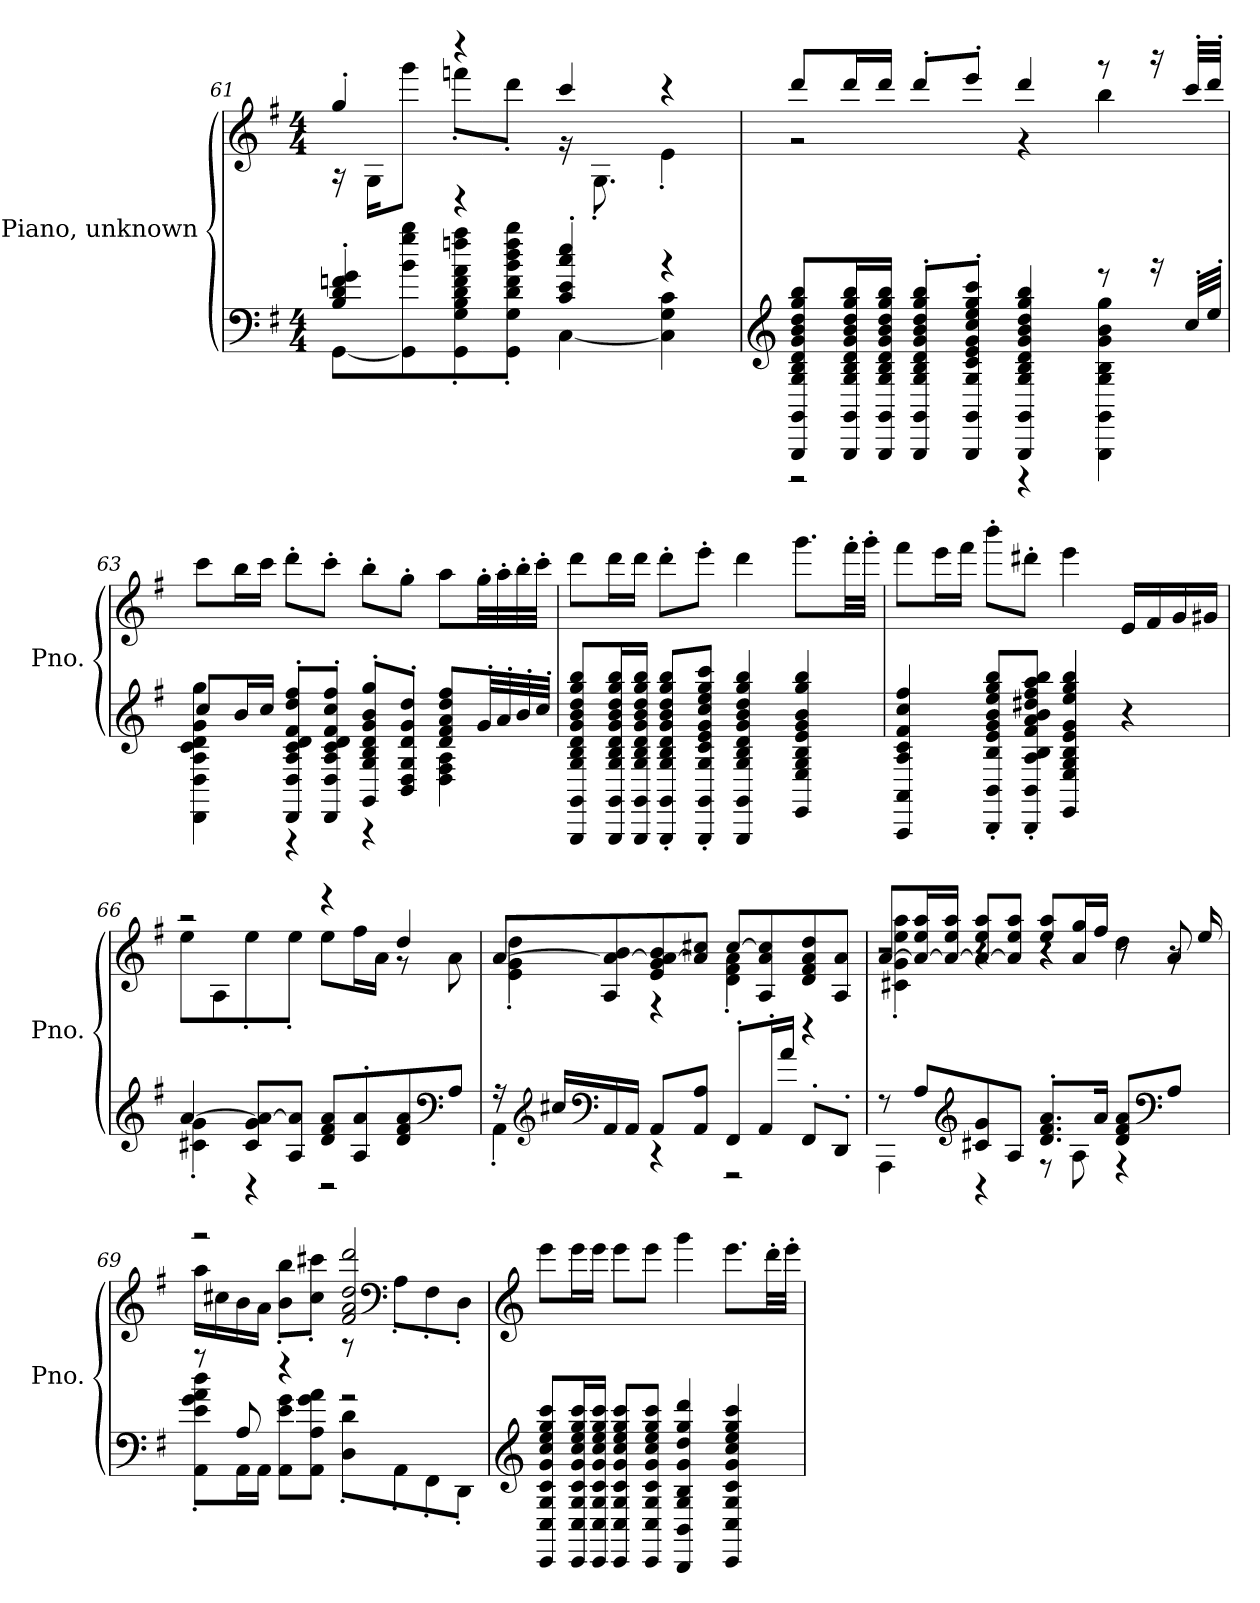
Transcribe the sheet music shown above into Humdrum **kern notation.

**kern	**kern
*part1	*part1
*staff2	*staff1
*I"Piano, unknown	*
*I'Pno.	*
!!LO:LB:g=z
*clefF4	*clefG2
*k[f#]	*k[f#]
*M4/4	*M4/4
=61	=61
*^	*^
4B/' 4d/' 4fn/' 4g/'	[8GG\L	4gg'/	16r
.	.	.	16G\KL
.	8GG\] 8b\ 8gg\ 8bb\	.	8ggg\J
4r	8GG\' 8G\' 8B\' 8d\' 8f\' 8a\' 8ffn\' 8aa\'	4r	8fffn'\L
.	8GG\' 8G\' 8d\' 8f\' 8b\' 8dd\' 8ff\' 8bb\'J	.	8ddd'\J
4c/' 4e/' 4cc/' 4ee/'	[4C\	4ccc/	16r
.	.	.	8.G'\
4r	4C\] 4G\ 4c\	4r	4e'\
=62	=62	=62	=62
*clefG2	*	*	*
8GGG/ 8GG/ 8G/ 8B/ 8d/ 8g/ 8b/ 8dd/ 8gg/ 8bb/L	2r	8ddd/L	2r
16GGG/ 16GG/ 16G/ 16B/ 16d/ 16g/ 16b/ 16dd/ 16gg/ 16bb/L	.	16ddd/L	.
16GGG/ 16GG/ 16G/ 16B/ 16d/ 16g/ 16b/ 16dd/ 16gg/ 16bb/JJ	.	16ddd/JJ	.
8GGG/' 8GG/' 8G/' 8B/' 8d/' 8g/' 8b/' 8dd/' 8gg/' 8bb/'L	.	8ddd'/L	.
8GGG/' 8GG/' 8G/' 8c/' 8e/' 8g/' 8cc/' 8ee/' 8gg/' 8ccc/'J	.	8eee'/J	.
4GGG/ 4GG/ 4G/ 4B/ 4d/ 4g/ 4b/ 4dd/ 4gg/ 4bb/	4r	4ddd/	4r
8r	4GGG\ 4GG\ 4G\ 4B\ 4g\ 4b\ 4gg\	8r	4bb\
16r	.	16r	.
32cc'/LLL	.	32ccc'/LLL	.
32ee'/JJJ	.	32ddd'/JJJ	.
*	*	*v	*v
=63	=63	=63
8cc/L	4DD\ 4D\ 4A\ 4c\ 4d\ 4g\ 4gg\	8ccc\L
16b/L	.	16bb\L
16cc/JJ	.	16ccc\JJ
8DD/' 8D/' 8A/' 8c/' 8d/' 8f#/' 8dd/' 8ff#/'L	4r	8ddd'\L
8DD/' 8D/' 8A/' 8c/' 8d/' 8f#/' 8cc/' 8ff#/'J	.	8ccc'\J
8GG/' 8G/' 8B/' 8d/' 8g/' 8b/' 8gg/'L	4r	8bb'\L
8BB/' 8D/' 8G/' 8d/' 8g/' 8dd/'J	.	8gg'\J
8d/ 8f#/ 8a/ 8dd/ 8ff#/L	4D\ 4F#\ 4A\	8aa\L
32g'/LL	.	32gg'\LL
32a'/	.	32aa'\
32b'/	.	32bb'\
32cc'/JJJ	.	32ccc'\JJJ
*v	*v	*
!!LO:PB:g=z
=64	=64
8GGG/ 8GG/ 8G/ 8B/ 8d/ 8g/ 8b/ 8dd/ 8gg/ 8bb/L	8ddd\L
16GGG/ 16GG/ 16G/ 16B/ 16d/ 16g/ 16b/ 16dd/ 16gg/ 16bb/L	16ddd\L
16GGG/ 16GG/ 16G/ 16B/ 16d/ 16g/ 16b/ 16dd/ 16gg/ 16bb/JJ	16ddd\JJ
8GGG/' 8GG/' 8G/' 8B/' 8d/' 8g/' 8b/' 8dd/' 8gg/' 8bb/'L	8ddd'\L
8GGG/' 8GG/' 8G/' 8c/' 8e/' 8g/' 8cc/' 8ee/' 8gg/' 8ccc/'J	8eee'\J
4GGG/ 4GG/ 4G/ 4B/ 4d/ 4g/ 4b/ 4dd/ 4gg/ 4bb/	4ddd\
4EE/ 4E/ 4G/ 4B/ 4e/ 4g/ 4b/ 4gg/ 4bb/	8.ggg\L
.	32fff#'\LL
.	32ggg'\JJJ
=65	=65
4AAA/ 4AA/ 4A/ 4c/ 4f#/ 4cc/ 4ff#/	8fff#\L
.	16eee\L
.	16fff#\JJ
8BBB/' 8BB/' 8B/' 8e/' 8g/' 8b/' 8ee/' 8gg/' 8bb/'L	8bbb'\L
8BBB/' 8BB/' 8A/' 8B/' 8f#/' 8a/' 8b/' 8dd#X/' 8ff#/' 8aa/' 8bb/'J	8ddd#X'\J
4EE/ 4E/ 4G/ 4B/ 4e/ 4g/ 4ee/ 4gg/ 4bb/	4eee\
4r	16e/LL
.	16f#/
.	16g/
.	16g#X/JJ
=66	=66
*^	*^
[4a/	4c#X\' 4g\'	2r	8ee\L
.	.	.	8A\
8c#/ 8g/ 8a/_L	4r	.	8ee'\
8A/ 8a/]J	.	.	8ee'\J
8d/ 8f#/ 8a/L	2r	4r	8ee\L
8A/' 8a/'	.	.	16ff#\L
.	.	.	16a\JJ
8d/ 8f#/ 8a/	.	4dd/	8r
*clefF4	*	*	*
8A/J	.	.	8a\
!!LO:LB:g=z	!!
=67	=67	=67	=67
16r	4AA'\	[8a/L	4e\' 4g\' 4dd\'
*clefG2	*	*	*
16cc#X/LL	.	.	.
*clefF4	*	*	*
16AA/	.	8A/ 8a/_ 8b/	.
16AA/JJ	.	.	.
8AA/L	4r	8e/ 8g/ 8a/_ 8b/	4r
8AA/ 8A/J	.	8a/] 8cc#X/J	.
8FF#'/L	2r	[8cc#/L	4d\' 4f#\' 4a\'
16AA'/L	.	8A/ 8a/ 8cc#/]	.
16a/JJ	.	.	.
8FF#'/L	.	8d/ 8f#/ 8a/ 8dd/	4r
8DD'/J	.	8A/ 8a/J	.
=68	=68	=68	=68
*	*	*	*^
8r	4AAA\	[8a/L	4c#X\' 4g\' 4ee\' 4aa\'	2r
8A/L	.	16a/_ 16ee/ 16aa/L	.	.
.	.	16a/_ 16ee/ 16aa/JJ	.	.
*clefG2	*	*	*	*
8c#X/ 8g/	4r	8a/_ 8ee/ 8aa/L	4r	.
8A/J	.	8a/] 8ee/ 8aa/J	.	.
8.d/' 8.f#/' 8.a/'L	8r	8ee/ 8aa/L	4r	4r
.	8A\	16a/ 16gg/L	.	.
16a/Jk	.	16ff#/JJ	.	.
8d/ 8f#/ 8a/L	4r	8r	4dd\	8r
*clefF4	*	*	*	*
8A/J	.	16r	.	8a/
.	.	16ee/	.	.
*	*	*	*v	*v
!!LO:LB:g=z
=69	=69	=69	=69
8r	8AA\' 8e\' 8g\' 8a\' 8dd\'L	2r	16aa\LL
.	.	.	16cc#X\
8A/	16AA\L	.	16b\
.	16AA\JJ	.	16a\JJ
4r	8AA\ 8e\ 8g\L	.	8b\' 8bb\'L
.	8AA\ 8A\ 8g\ 8a\J	.	8cc#\' 8ccc#X\'J
2r	8D\' 8d\'L	2f#/ 2a/ 2dd/ 2ddd/	8r
*	*	*clefF4	*
.	8AA'\	.	8A'\L
.	8FF#'\	.	8F#'\
.	8DD'\J	.	8D'\J
*v	*v	*	*
*	*v	*v
=70	=70
*clefG2	*clefG2
8CC/ 8C/ 8G/ 8c/ 8g/ 8cc/ 8ee/ 8gg/ 8ccc/L	8eee\L
16CC/ 16C/ 16G/ 16c/ 16g/ 16cc/ 16ee/ 16gg/ 16ccc/L	16eee\L
16CC/ 16C/ 16G/ 16c/ 16g/ 16cc/ 16ee/ 16gg/ 16ccc/JJ	16eee\JJ
8CC/ 8C/ 8G/ 8c/ 8g/ 8cc/ 8ee/ 8gg/ 8ccc/L	8eee\L
8CC/ 8C/ 8G/ 8c/ 8g/ 8cc/ 8ee/ 8gg/ 8ccc/J	8eee\J
4BBB/ 4BB/ 4G/ 4B/ 4g/ 4dd/ 4gg/ 4ddd/	4ggg\
4CC/ 4C/ 4G/ 4c/ 4g/ 4cc/ 4ee/ 4gg/ 4ccc/	8.eee\L
.	32ddd'\LL
.	32eee'\JJJ
=	=
*-	*-
